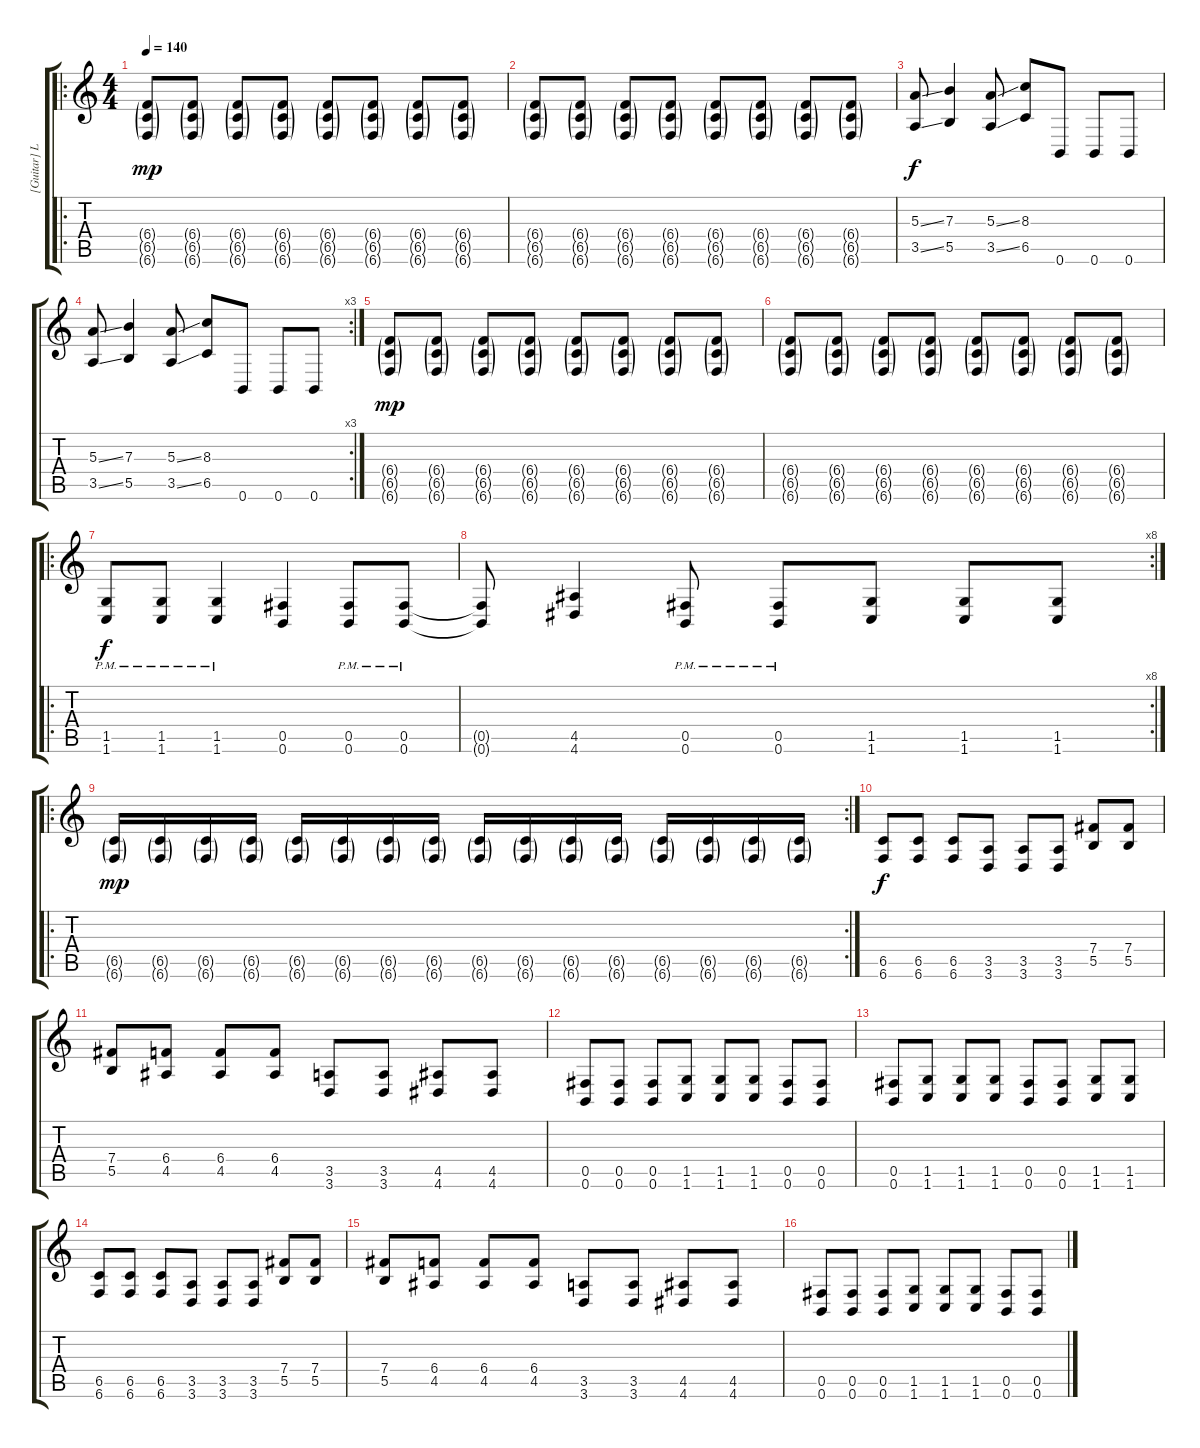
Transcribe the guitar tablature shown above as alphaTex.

\track ("[Guitar] Logan Mader" "[Guitar] L") {instrument distortionguitar}
\staff {score tabs}
\tuning (Db4 Ab3 E3 B2 Gb2 B1) {hide}
\ro
\ts (4 4)
\tempo 140
\clef g2
\ks c
(6.4{g} 6.5{g} 6.6{g}).8{dy mp} (6.4{g} 6.5{g} 6.6{g}).8 (6.4{g} 6.5{g} 6.6{g}).8 (6.4{g} 6.5{g} 6.6{g}).8 (6.4{g} 6.5{g} 6.6{g}).8 (6.4{g} 6.5{g} 6.6{g}).8 (6.4{g} 6.5{g} 6.6{g}).8 (6.4{g} 6.5{g} 6.6{g}).8 |
(6.4{g} 6.5{g} 6.6{g}).8 (6.4{g} 6.5{g} 6.6{g}).8 (6.4{g} 6.5{g} 6.6{g}).8 (6.4{g} 6.5{g} 6.6{g}).8 (6.4{g} 6.5{g} 6.6{g}).8 (6.4{g} 6.5{g} 6.6{g}).8 (6.4{g} 6.5{g} 6.6{g}).8 (6.4{g} 6.5{g} 6.6{g}).8 |
(5.3{ss} 3.5{ss}).8{dy f} (7.3 5.5).4 (5.3{ss} 3.5{ss}).8 (8.3 6.5).8 0.6.8 0.6.8 0.6.8 |
\rc 3
(5.3{ss} 3.5{ss}).8 (7.3 5.5).4 (5.3{ss} 3.5{ss}).8 (8.3 6.5).8 0.6.8 0.6.8 0.6.8 |
(6.4{g} 6.5{g} 6.6{g}).8{dy mp} (6.4{g} 6.5{g} 6.6{g}).8 (6.4{g} 6.5{g} 6.6{g}).8 (6.4{g} 6.5{g} 6.6{g}).8 (6.4{g} 6.5{g} 6.6{g}).8 (6.4{g} 6.5{g} 6.6{g}).8 (6.4{g} 6.5{g} 6.6{g}).8 (6.4{g} 6.5{g} 6.6{g}).8 |
(6.4{g} 6.5{g} 6.6{g}).8 (6.4{g} 6.5{g} 6.6{g}).8 (6.4{g} 6.5{g} 6.6{g}).8 (6.4{g} 6.5{g} 6.6{g}).8 (6.4{g} 6.5{g} 6.6{g}).8 (6.4{g} 6.5{g} 6.6{g}).8 (6.4{g} 6.5{g} 6.6{g}).8 (6.4{g} 6.5{g} 6.6{g}).8 |
\ro
(1.5{pm} 1.6{pm}).8{dy f} (1.5{pm} 1.6{pm}).8 (1.5{pm} 1.6{pm}).4 (0.5 0.6).4 (0.5{pm} 0.6{pm}).8 (0.5{pm} 0.6{pm}).8 |
\rc 8
(0.5{t} 0.6{t}).8 (4.5 4.6).4 (0.5{pm} 0.6{pm}).8 (0.5{pm} 0.6{pm}).8 (1.5 1.6).8 (1.5 1.6).8 (1.5 1.6).8 |
\ro
\rc 2
(6.5{g} 6.6{g}).16{dy mp} (6.5{g} 6.6{g}).16 (6.5{g} 6.6{g}).16 (6.5{g} 6.6{g}).16 (6.5{g} 6.6{g}).16 (6.5{g} 6.6{g}).16 (6.5{g} 6.6{g}).16 (6.5{g} 6.6{g}).16 (6.5{g} 6.6{g}).16 (6.5{g} 6.6{g}).16 (6.5{g} 6.6{g}).16 (6.5{g} 6.6{g}).16 (6.5{g} 6.6{g}).16 (6.5{g} 6.6{g}).16 (6.5{g} 6.6{g}).16 (6.5{g} 6.6{g}).16 |
(6.5 6.6).8{dy f} (6.5 6.6).8 (6.5 6.6).8 (3.5 3.6).8 (3.5 3.6).8 (3.5 3.6).8 (7.4 5.5).8 (7.4 5.5).8 |
(7.4 5.5).8 (6.4 4.5).8 (6.4 4.5).8 (6.4 4.5).8 (3.5 3.6).8 (3.5 3.6).8 (4.5 4.6).8 (4.5 4.6).8 |
(0.5 0.6).8 (0.5 0.6).8 (0.5 0.6).8 (1.5 1.6).8 (1.5 1.6).8 (1.5 1.6).8 (0.5 0.6).8 (0.5 0.6).8 |
(0.5 0.6).8 (1.5 1.6).8 (1.5 1.6).8 (1.5 1.6).8 (0.5 0.6).8 (0.5 0.6).8 (1.5 1.6).8 (1.5 1.6).8 |
(6.5 6.6).8 (6.5 6.6).8 (6.5 6.6).8 (3.5 3.6).8 (3.5 3.6).8 (3.5 3.6).8 (7.4 5.5).8 (7.4 5.5).8 |
(7.4 5.5).8 (6.4 4.5).8 (6.4 4.5).8 (6.4 4.5).8 (3.5 3.6).8 (3.5 3.6).8 (4.5 4.6).8 (4.5 4.6).8 |
(0.5 0.6).8 (0.5 0.6).8 (0.5 0.6).8 (1.5 1.6).8 (1.5 1.6).8 (1.5 1.6).8 (0.5 0.6).8 (0.5 0.6).8
